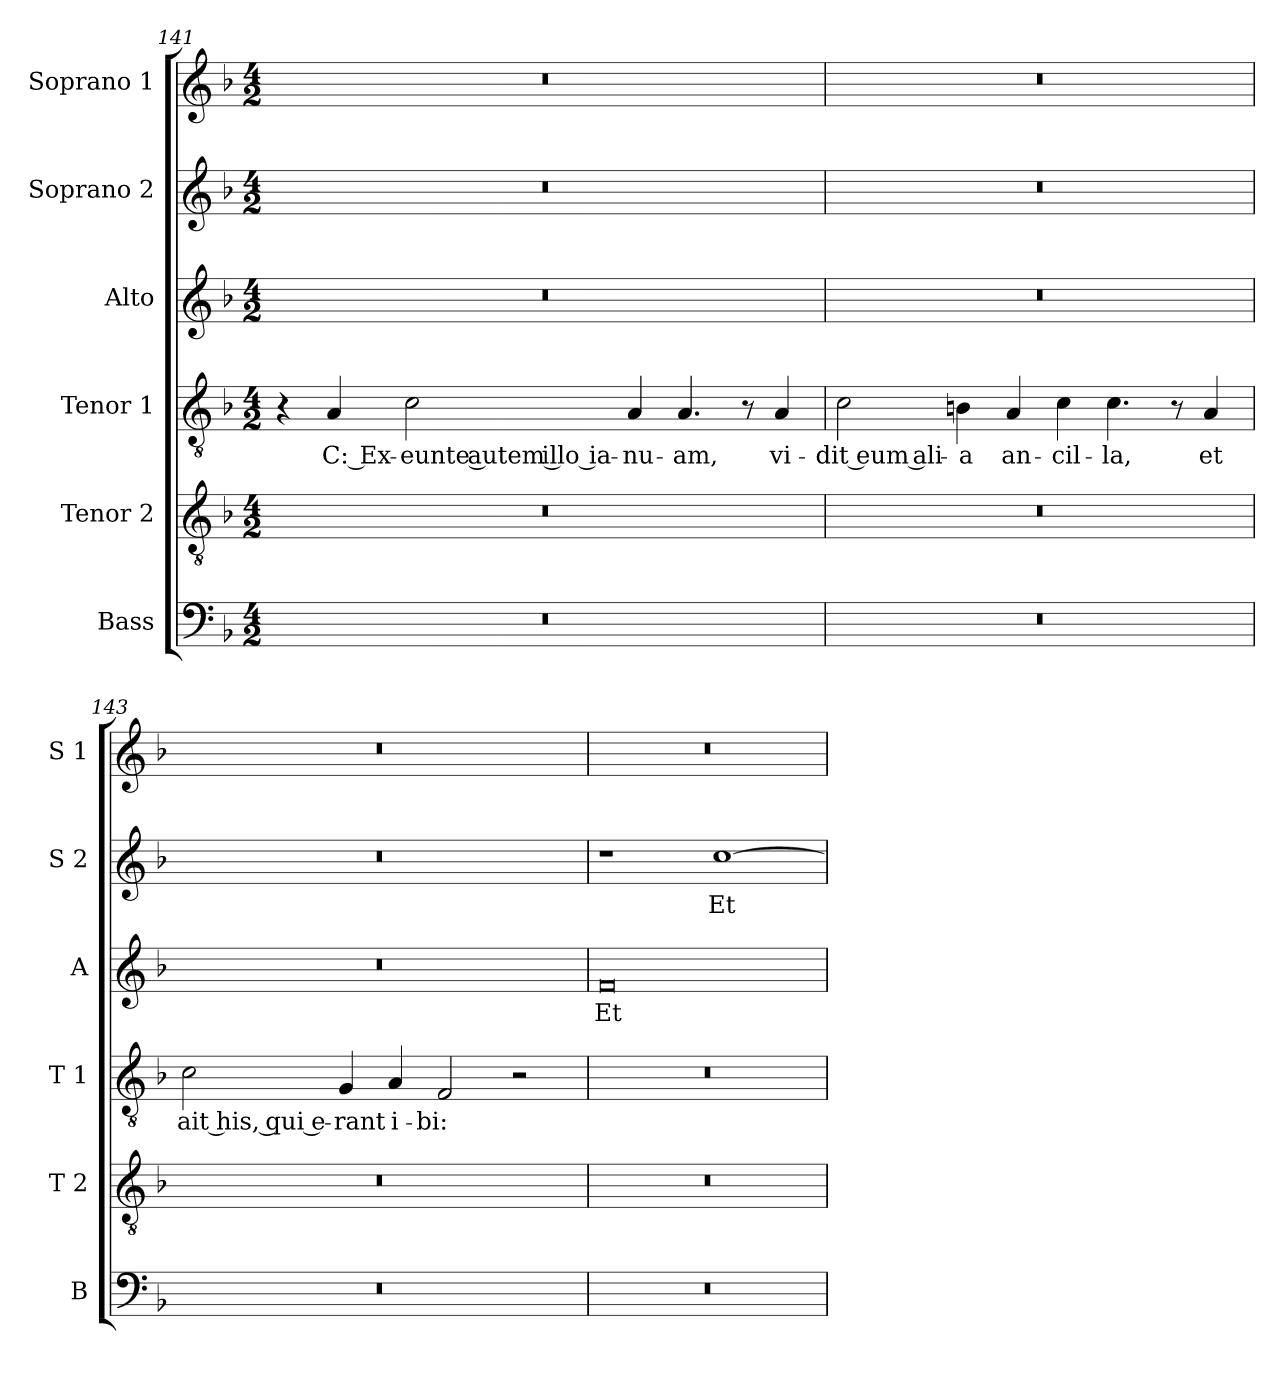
**kern	**kern	**kern	**text	**kern	**text	**kern	**text	**kern
*part6	*part5	*part4	*part4	*part3	*part3	*part2	*part2	*part1
*staff6	*staff5	*staff4	*staff4	*staff3	*staff3	*staff2	*staff2	*staff1
*I"Bass	*I"Tenor 2	*I"Tenor 1	*	*I"Alto	*	*I"Soprano 2	*	*I"Soprano 1
*I'B	*I'T 2	*I'T 1	*	*I'A	*	*I'S 2	*	*I'S 1
*clefF4	*clefGv2	*clefGv2	*	*clefG2	*	*clefG2	*	*clefG2
*k[b-]	*k[b-]	*k[b-]	*	*k[b-]	*	*k[b-]	*	*k[b-]
*F:	*F:	*F:	*	*F:	*	*F:	*	*F:
*M4/2	*M4/2	*M4/2	*	*M4/2	*	*M4/2	*	*M4/2
=141	=141	=141	=141	=141	=141	=141	=141	=141
0r	0r	4r	.	0r	.	0r	.	0r
!	!	!	!LO:LY:b	!	!	!	!	!
.	.	4A/	C: Ex-	.	.	.	.	.
!	!	!	!LO:LY:b	!	!	!	!	!
.	.	2c\	-eunte autem illo ia-	.	.	.	.	.
!	!	!	!LO:LY:b	!	!	!	!	!
.	.	4A/	-nu-	.	.	.	.	.
!	!	!	!LO:LY:b	!	!	!	!	!
.	.	4.A/	-am,	.	.	.	.	.
.	.	8r	.	.	.	.	.	.
!	!	!	!LO:LY:b	!	!	!	!	!
.	.	4A/	vi-	.	.	.	.	.
!!LO:LB:g=z
=142	=142	=142	=142	=142	=142	=142	=142	=142
!	!	!	!LO:LY:b	!	!	!	!	!
0r	0r	2c\	-dit eum ali-	0r	.	0r	.	0r
!	!	!	!LO:LY:b	!	!	!	!	!
.	.	4Bn\	-a	.	.	.	.	.
!	!	!	!LO:LY:b	!	!	!	!	!
.	.	4A/	an-	.	.	.	.	.
!	!	!	!LO:LY:b	!	!	!	!	!
.	.	4c\	-cil-	.	.	.	.	.
!	!	!	!LO:LY:b	!	!	!	!	!
.	.	4.c\	-la,	.	.	.	.	.
.	.	8r	.	.	.	.	.	.
!	!	!	!LO:LY:b	!	!	!	!	!
.	.	4A/	et	.	.	.	.	.
=143	=143	=143	=143	=143	=143	=143	=143	=143
!	!	!	!LO:LY:b	!	!	!	!	!
0r	0r	2c\	ait his, qui e-	0r	.	0r	.	0r
!	!	!	!LO:LY:b	!	!	!	!	!
.	.	4G/	-rant	.	.	.	.	.
!	!	!	!LO:LY:b	!	!	!	!	!
.	.	4A/	i-	.	.	.	.	.
!	!	!	!LO:LY:b	!	!	!	!	!
.	.	2F/	-bi:	.	.	.	.	.
.	.	2r	.	.	.	.	.	.
=144	=144	=144	=144	=144	=144	=144	=144	=144
!	!	!	!	!	!LO:LY:b	!	!	!
0r	0r	0r	.	0f	Et	1r	.	0r
!	!	!	!	!	!	!	!LO:LY:b	!
.	.	.	.	.	.	[1cc	Et	.
=	=	=	=	=	=	=	=	=
*-	*-	*-	*-	*-	*-	*-	*-	*-
